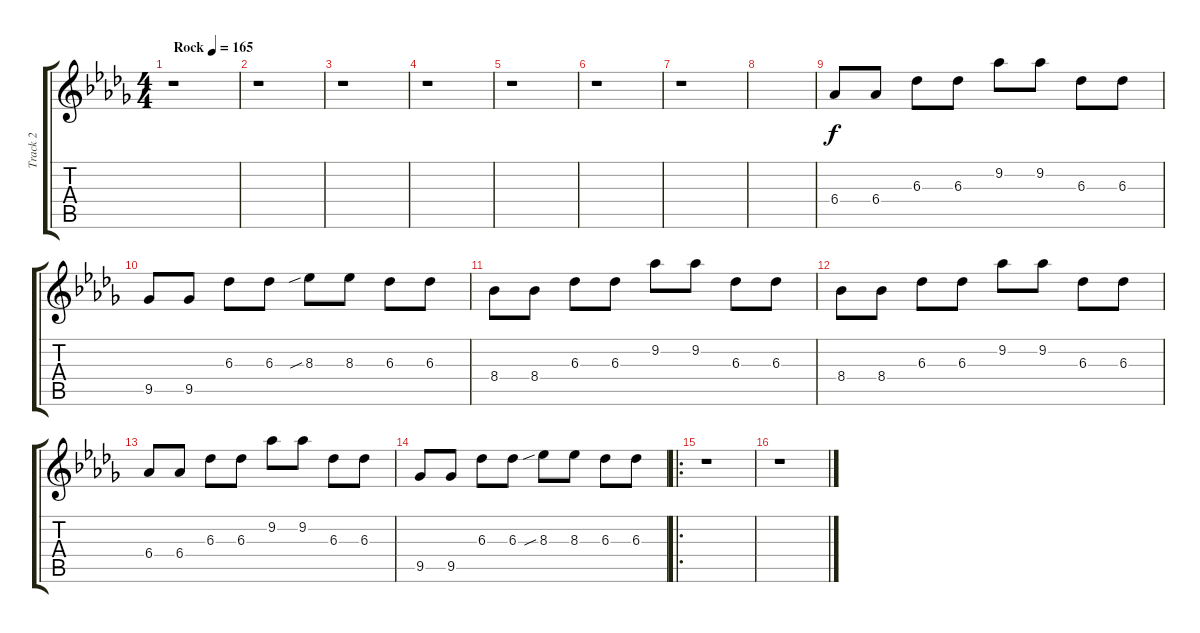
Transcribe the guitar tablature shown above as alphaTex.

\track ("Track 2" "Track 2") {instrument overdrivenguitar}
\staff {score tabs}
\tuning (E4 B3 G3 D3 A2 D2) {hide}
\ts (4 4)
\tempo (165 "Rock")
\clef g2
\ks db
r.1{dy f instrument overdrivenguitar} |
r.1 |
r.1 |
r.1 |
r.1 |
r.1 |
r.1 |
|
6.4.8 6.4.8 6.3.8 6.3.8 9.2.8 9.2.8 6.3.8 6.3.8 |
9.5.8 9.5.8 6.3.8 6.3.8 8.3{sib}.8 8.3.8 6.3.8 6.3.8 |
8.4.8 8.4.8 6.3.8 6.3.8 9.2.8 9.2.8 6.3.8 6.3.8 |
8.4.8 8.4.8 6.3.8 6.3.8 9.2.8 9.2.8 6.3.8 6.3.8 |
6.4.8 6.4.8 6.3.8 6.3.8 9.2.8 9.2.8 6.3.8 6.3.8 |
9.5.8 9.5.8 6.3.8 6.3.8 8.3{sib}.8 8.3.8 6.3.8 6.3.8 |
\ro
r.1 |
r.1
